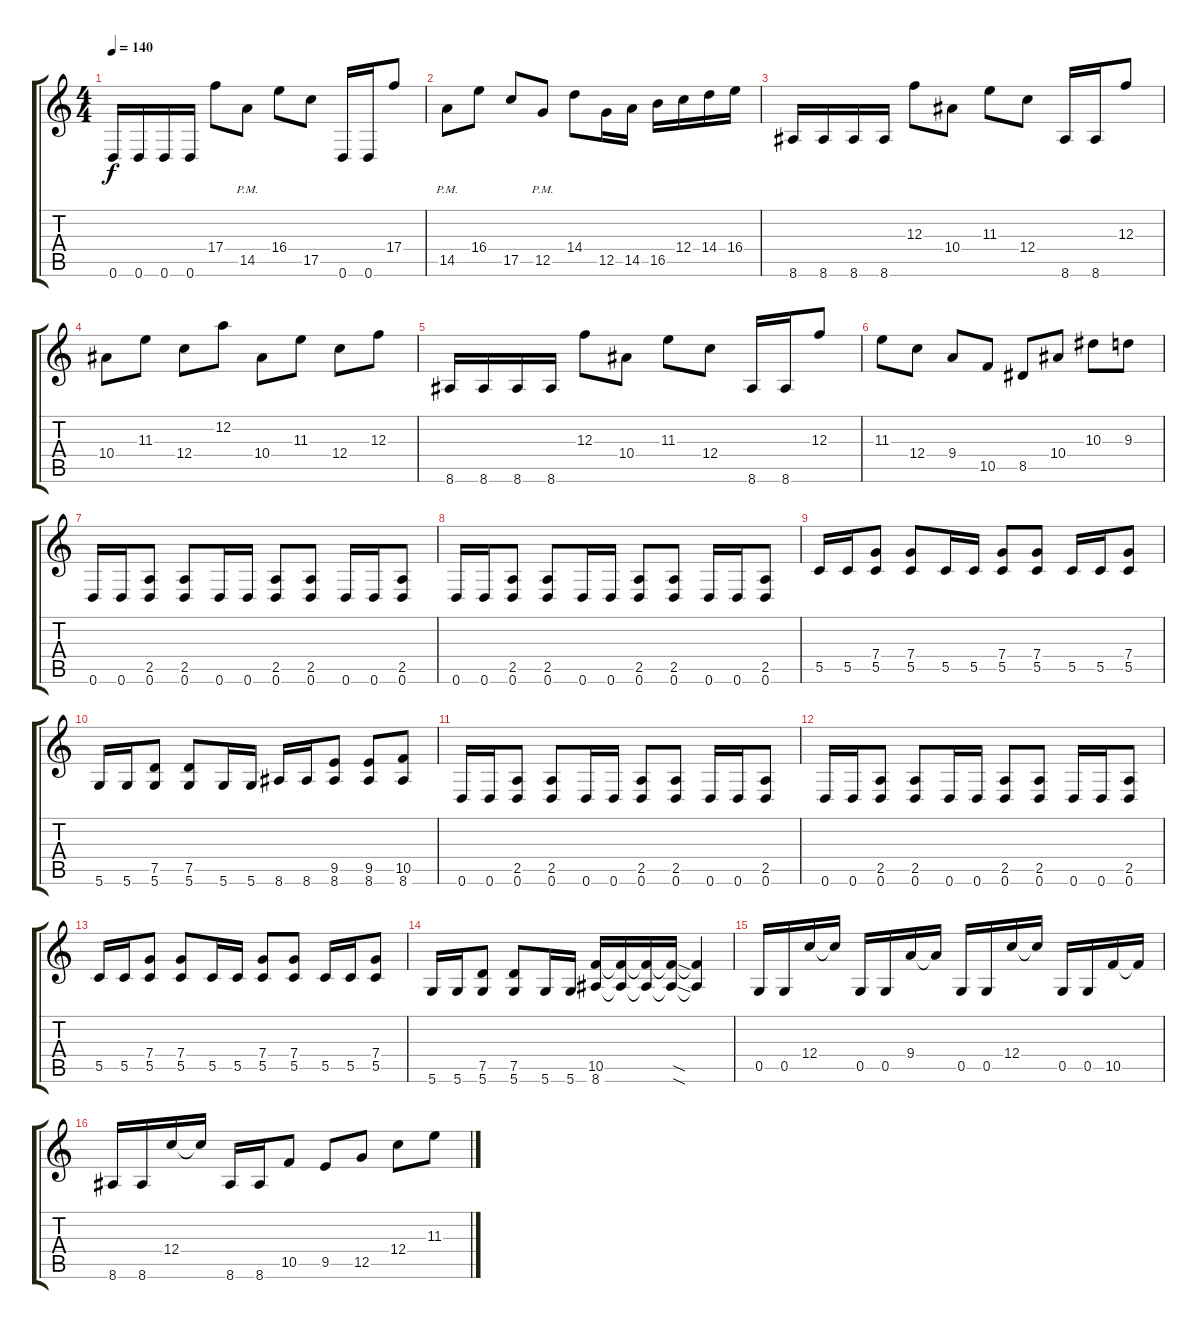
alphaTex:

\track "" {instrument distortionguitar}
\staff {score tabs}
\tuning (D4 A3 F3 C3 G2 D2) {hide}
\ts (4 4)
\tempo 140
\clef g2
\ks c
0.6.16{dy f} 0.6.16 0.6.16 0.6.16 17.4.8 14.5{pm}.8 16.4.8 17.5.8 0.6.16 0.6.16 17.4.8 |
14.5{pm}.8 16.4.8 17.5.8 12.5{pm}.8 14.4.8 12.5.16 14.5.16 16.5.16 12.4.16 14.4.16 16.4.16 |
8.6.16 8.6.16 8.6.16 8.6.16 12.3.8 10.4.8 11.3.8 12.4.8 8.6.16 8.6.16 12.3.8 |
10.4.8 11.3.8 12.4.8 12.2.8 10.4.8 11.3.8 12.4.8 12.3.8 |
8.6.16 8.6.16 8.6.16 8.6.16 12.3.8 10.4.8 11.3.8 12.4.8 8.6.16 8.6.16 12.3.8 |
11.3.8 12.4.8 9.4.8 10.5.8 8.5.8 10.4.8 10.3.8 9.3.8 |
0.6.16 0.6.16 (2.5 0.6).8 (2.5 0.6).8 0.6.16 0.6.16 (2.5 0.6).8 (2.5 0.6).8 0.6.16 0.6.16 (2.5 0.6).8 |
0.6.16 0.6.16 (2.5 0.6).8 (2.5 0.6).8 0.6.16 0.6.16 (2.5 0.6).8 (2.5 0.6).8 0.6.16 0.6.16 (2.5 0.6).8 |
5.5.16 5.5.16 (7.4 5.5).8 (7.4 5.5).8 5.5.16 5.5.16 (7.4 5.5).8 (7.4 5.5).8 5.5.16 5.5.16 (7.4 5.5).8 |
5.6.16 5.6.16 (7.5 5.6).8 (7.5 5.6).8 5.6.16 5.6.16 8.6.16 8.6.16 (9.5 8.6).8 (9.5 8.6).8 (10.5 8.6).8 |
0.6.16 0.6.16 (2.5 0.6).8 (2.5 0.6).8 0.6.16 0.6.16 (2.5 0.6).8 (2.5 0.6).8 0.6.16 0.6.16 (2.5 0.6).8 |
0.6.16 0.6.16 (2.5 0.6).8 (2.5 0.6).8 0.6.16 0.6.16 (2.5 0.6).8 (2.5 0.6).8 0.6.16 0.6.16 (2.5 0.6).8 |
5.5.16 5.5.16 (7.4 5.5).8 (7.4 5.5).8 5.5.16 5.5.16 (7.4 5.5).8 (7.4 5.5).8 5.5.16 5.5.16 (7.4 5.5).8 |
5.6.16 5.6.16 (7.5 5.6).8 (7.5 5.6).8 5.6.16 5.6.16 (10.5 8.6).16{volume 1} (10.5{t} 8.6{t}).16 (10.5{t} 8.6{t}).16 (10.5{sod t} 8.6{sod t}).16 (10.5{t} 8.6{t}).4 |
0.5.16{volume 14} 0.5.16 12.4.16 12.4{t}.16 0.5.16 0.5.16 9.4.16 9.4{t}.16 0.5.16 0.5.16 12.4.16 12.4{t}.16 0.5.16 0.5.16 10.5.16 10.5{t}.16 |
8.6.16 8.6.16 12.4.16 12.4{t}.16 8.6.16 8.6.16 10.5.8 9.5.8 12.5.8 12.4.8 11.3.8
